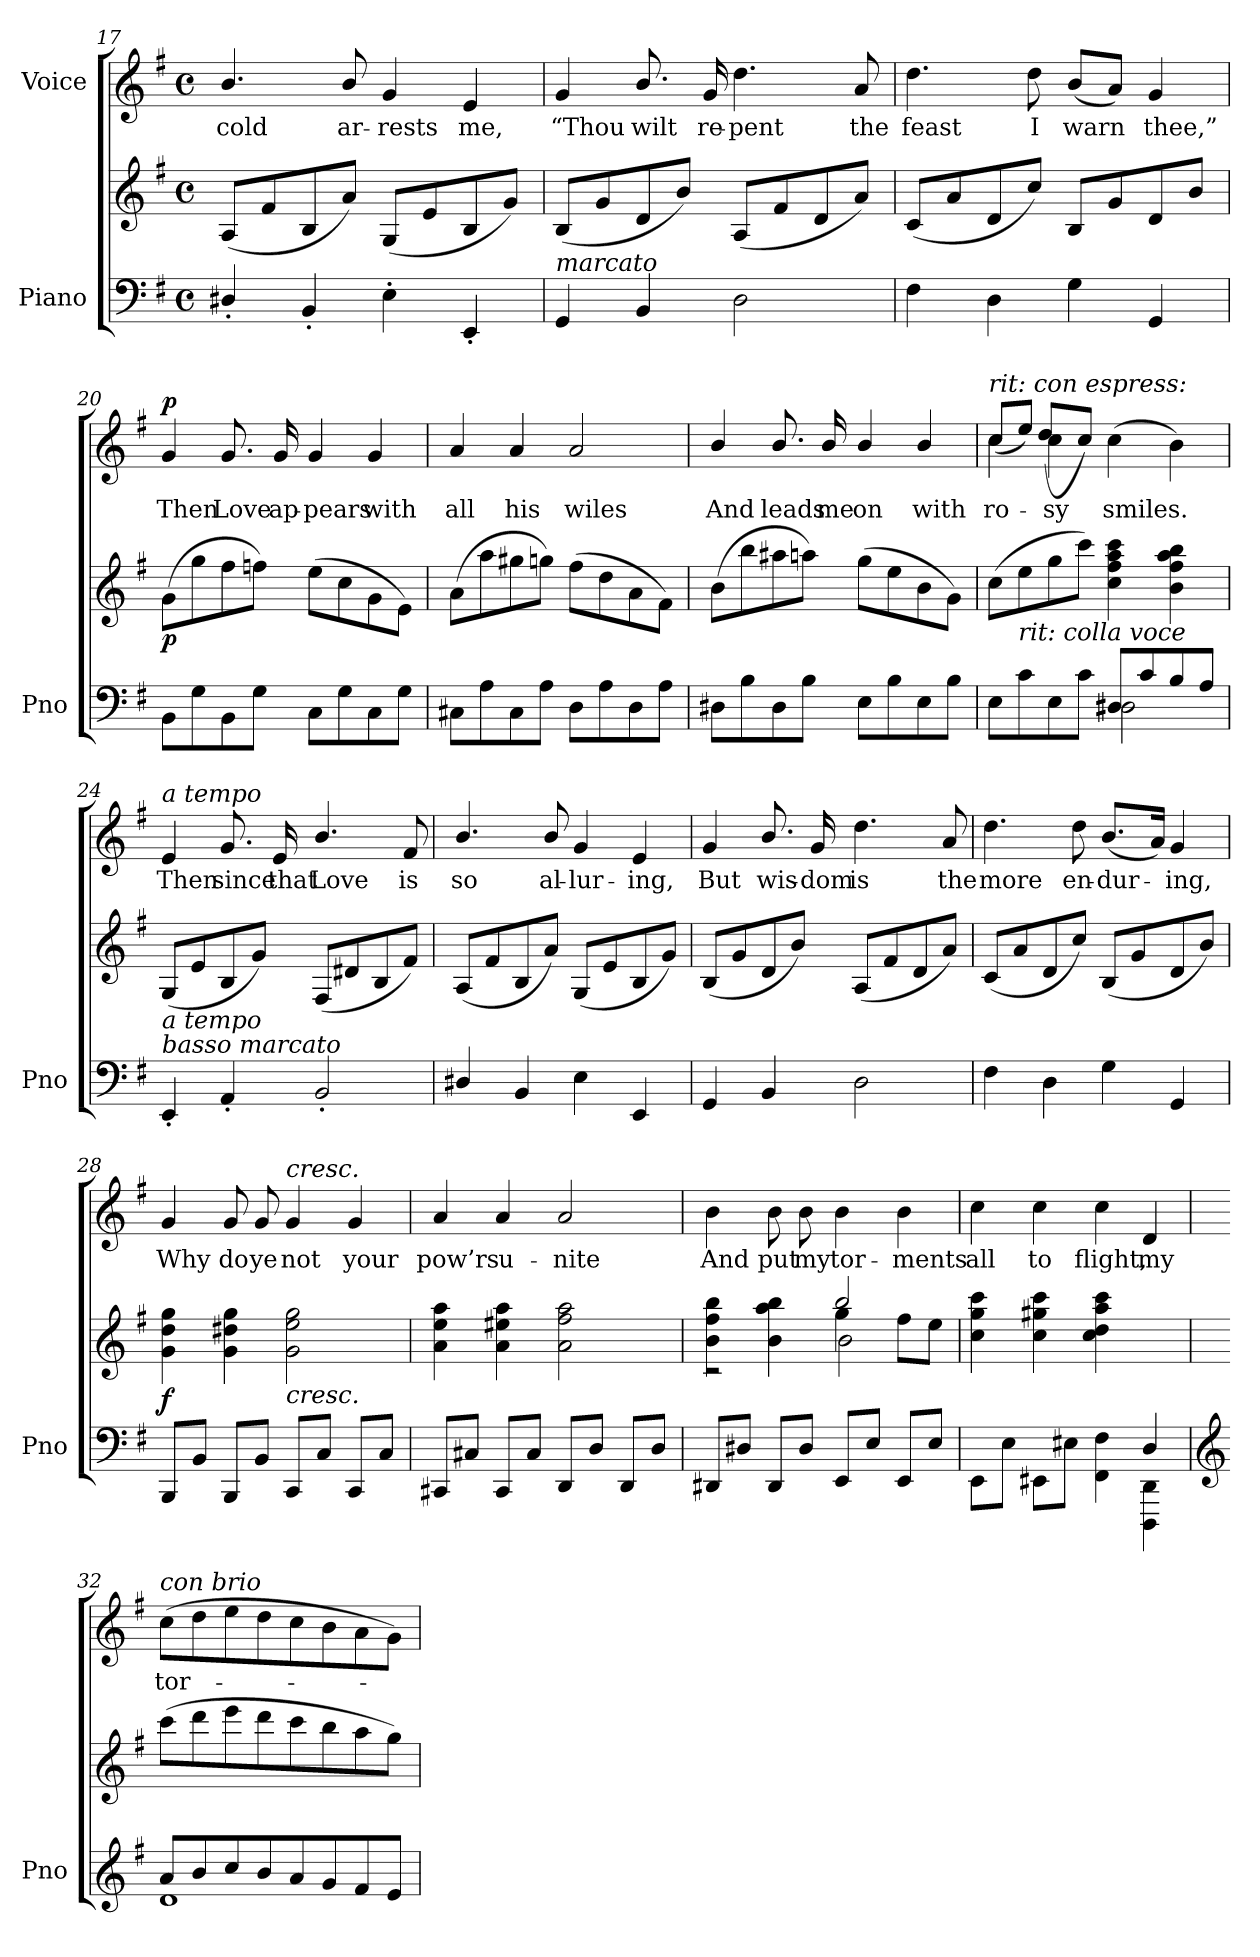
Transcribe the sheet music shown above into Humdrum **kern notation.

**kern	**kern	**dynam	**kern	**text	**dynam
*part2	*part2	*part2	*part1	*part1	*part1
*staff3	*staff2	*staff2/3	*staff1	*staff1	*staff1
*I"Piano	*	*	*I"Voice	*	*
*I'Pno	*	*	*	*	*
*clefF4	*clefG2	*	*clefG2	*	*
*k[f#]	*k[f#]	*	*k[f#]	*	*
*M4/4	*M4/4	*	*M4/4	*	*
*met(c)	*met(c)	*	*met(c)	*	*
=17	=17	=17	=17	=17	=17
4D#X'/	(8A/L	.	4.b/	cold	.
.	8f#/	.	.	.	.
4BB'/	8B/	.	.	.	.
.	8a/J)	.	8b/	ar-	.
4E'\	(8G/L	.	4g/	-rests	.
.	8e/	.	.	.	.
4EE'/	8B/	.	4e/	me,	.
.	8g/J)	.	.	.	.
=18	=18	=18	=18	=18	=18
!LO:TX:i:t=marcato	!	!	!	!	!
4GG/	(8B/L	.	4g/	“Thou	.
.	8g/	.	.	.	.
4BB/	8d/	.	8.b/	wilt	.
.	8b/J)	.	.	.	.
.	.	.	16g/	re-	.
2D\	(8A/L	.	4.dd\	-pent	.
.	8f#/	.	.	.	.
.	8d/	.	.	.	.
.	8a/J)	.	8a/	the	.
=19	=19	=19	=19	=19	=19
4F#\	(8c/L	.	4.dd\	feast	.
.	8a/	.	.	.	.
4D\	8d/	.	.	.	.
.	8cc/J)	.	8dd\	I	.
4G\	8B/L	.	(8b/L	warn	.
.	8g/	.	8a/J)	.	.
4GG/	8d/	.	4g/	thee,”	.
.	8b/J	.	.	.	.
=20	=20	=20	=20	=20	=20
!	!	!LO:DY:b	!	!	!LO:DY:a
8BB\L	(8g\L	p	4g/	Then	p
8G\	8gg\	.	.	.	.
8BB\	8ff#\	.	8.g/	Love	.
8G\J	8ffn\J)	.	.	.	.
.	.	.	16g/	ap-	.
8C\L	(8ee\L	.	4g/	-pears	.
8G\	8cc\	.	.	.	.
8C\	8g\	.	4g/	with	.
8G\J	8e\J)	.	.	.	.
=21	=21	=21	=21	=21	=21
8C#X\L	(8a\L	.	4a/	all	.
8A\	8aa\	.	.	.	.
8C#\	8gg#X\	.	4a/	his	.
8A\J	8ggn\J)	.	.	.	.
8D\L	(8ff#\L	.	2a/	wiles	.
8A\	8dd\	.	.	.	.
8D\	8a\	.	.	.	.
8A\J	8f#\J)	.	.	.	.
=22	=22	=22	=22	=22	=22
8D#X\L	(8b\L	.	4b/	And	.
8B\	8bb\	.	.	.	.
8D#\	8aa#X\	.	8.b/	leads	.
8B\J	8aan\J)	.	.	.	.
.	.	.	16b/	me	.
8E\L	(8gg\L	.	4b/	on	.
8B\	8ee\	.	.	.	.
8E\	8b\	.	4b/	with	.
8B\J	8g\J)	.	.	.	.
=23	=23	=23	=23	=23	=23
*^	*	*	*^	*	*
!	!	!	!	!LO:TX:i:t=rit&colon; con espress&colon;	!	!	!
8E\L	2ryy	(8cc\L	.	4cc\	(<8cc/L	ro-	.
!LO:TX:i:t=rit&colon; colla voce	!	!	!	!	!	!	!
8c\	.	8ee\	.	.	8ee/J)	.	.
8E\	.	8gg\	.	4cc\	(<8dd/L	-sy	.
8c\J	.	8ccc\J)	.	.	8cc/J)	.	.
8D#X/L	2D#\	4cc\ 4ff#\ 4aa\ 4ccc\	.	(>4cc\	2ryy	smiles.	.
8c/	.	.	.	.	.	.	.
8B/	.	4b\ 4ff#\ 4aa\ 4bb\	.	4b\)	.	.	.
8A/J	.	.	.	.	.	.	.
*v	*v	*	*	*v	*v	*	*
=24	=24	=24	=24	=24	=24
!	!	!	!LO:TX:i:t=a tempo	!	!
!LO:TX:i:t=basso marcato	!	!	!	!	!
!LO:TX:i:t=a tempo	!	!	!	!	!
4EE'/	(8G/L	.	4e/	Then	.
.	8e/	.	.	.	.
4AA'/	8B/	.	8.g/	since	.
.	8g/J)	.	.	.	.
.	.	.	16e/	that	.
2BB'/	(8F#/L	.	4.b/	Love	.
.	8d#X/	.	.	.	.
.	8B/	.	.	.	.
.	8f#/J)	.	8f#/	is	.
=25	=25	=25	=25	=25	=25
4D#X/	(8A/L	.	4.b/	so	.
.	8f#/	.	.	.	.
4BB/	8B/	.	.	.	.
.	8a/J)	.	8b/	al-	.
4E\	(8G/L	.	4g/	-lur-	.
.	8e/	.	.	.	.
4EE/	8B/	.	4e/	-ing,	.
.	8g/J)	.	.	.	.
=26	=26	=26	=26	=26	=26
4GG/	(8B/L	.	4g/	But	.
.	8g/	.	.	.	.
4BB/	8d/	.	8.b/	wis-	.
.	8b/J)	.	.	.	.
.	.	.	16g/	-dom	.
2D\	(8A/L	.	4.dd\	is	.
.	8f#/	.	.	.	.
.	8d/	.	.	.	.
.	8a/J)	.	8a/	the	.
=27	=27	=27	=27	=27	=27
4F#\	(8c/L	.	4.dd\	more	.
.	8a/	.	.	.	.
4D\	8d/	.	.	.	.
.	8cc/J)	.	8dd\	en-	.
4G\	(8B/L	.	(8.b/L	-dur-	.
.	8g/	.	.	.	.
.	.	.	16a/Jk)	.	.
4GG/	8d/	.	4g/	-ing,	.
.	8b/J)	.	.	.	.
=28	=28	=28	=28	=28	=28
!	!	!LO:DY:b	!	!	!
8BBB/L	4g\ 4dd\ 4gg\	f	4g/	Why	.
8BB/J	.	.	.	.	.
8BBB/L	4g\ 4dd#X\ 4gg\	.	8g/	do	.
8BB/J	.	.	8g/	ye	.
!	!	!	!LO:TX:a:i:t=cresc.	!	!
!	!LO:TX:b:i:t=cresc.	!	!	!	!
8CC/L	2g\ 2ee\ 2gg\	.	4g/	not	.
8C/J	.	.	.	.	.
8CC/L	.	.	4g/	your	.
8C/J	.	.	.	.	.
=29	=29	=29	=29	=29	=29
8CC#X/L	4a\ 4ee\ 4aa\	.	4a/	pow’rs	.
8C#X/J	.	.	.	.	.
8CC#/L	4a\ 4ee#X\ 4aa\	.	4a/	u-	.
8C#/J	.	.	.	.	.
8DD/L	2a\ 2ff#\ 2aa\	.	2a/	-nite	.
8D/J	.	.	.	.	.
8DD/L	.	.	.	.	.
8D/J	.	.	.	.	.
=30	=30	=30	=30	=30	=30
*	*^	*	*	*	*
*	*	*^	*	*	*	*
8DD#X/L	4b\ 4ff#\ 4bb\	2ryy	2r	.	4b\	And	.
8D#X/J	.	.	.	.	.	.	.
8DD#/L	4b\ 4aa\ 4bb\	.	.	.	8b\	put	.
8D#/J	.	.	.	.	8b\	my	.
8EE/L	2bb/	4gg\	2b\	.	4b\	tor-	.
8E/J	.	.	.	.	.	.	.
8EE/L	.	8ff#\L	.	.	4b\	-ments	.
8E/J	.	8ee\J	.	.	.	.	.
*	*v	*v	*v	*	*	*	*
=31	=31	=31	=31	=31	=31
*^	*	*	*	*	*
2.ryy	8EE\L	4cc\ 4gg\ 4ccc\	.	4cc\	all	.
.	8E\J	.	.	.	.	.
.	8EE#X\L	4cc\ 4gg#X\ 4ccc\	.	4cc\	to	.
.	8E#X\J	.	.	.	.	.
.	4FF#\ 4F#\	(4cc\ 4dd\ 4aa\ 4ccc\	.	4cc\	flight,	.
4D/)	4DDD\ 4DD\	4ryy	.	4d/	my	.
=32	=32	=32	=32	=32	=32	=32
*clefG2	*	*	*	*	*	*
!	!	!	!	!LO:TX:i:t=con brio	!	!
!	!	!	!LO:DY:b	!	!	!
!	!	!	!LO:DY:n=1:b	!	!	!
8a/L	1d	(8ccc\L	f other-dynamics	(8cc\L	tor-	.
8b/	.	8ddd\	.	8dd\	.	.
8cc/	.	8eee\	.	8ee\	.	.
8b/	.	8ddd\	.	8dd\	.	.
8a/	.	8ccc\	.	8cc\	.	.
8g/	.	8bb\	.	8b\	.	.
8f#/	.	8aa\	.	8a\	.	.
8e/J	.	8gg\J)	.	8g\J)	.	.
*v	*v	*	*	*	*	*
=	=	=	=	=	=
*-	*-	*-	*-	*-	*-
